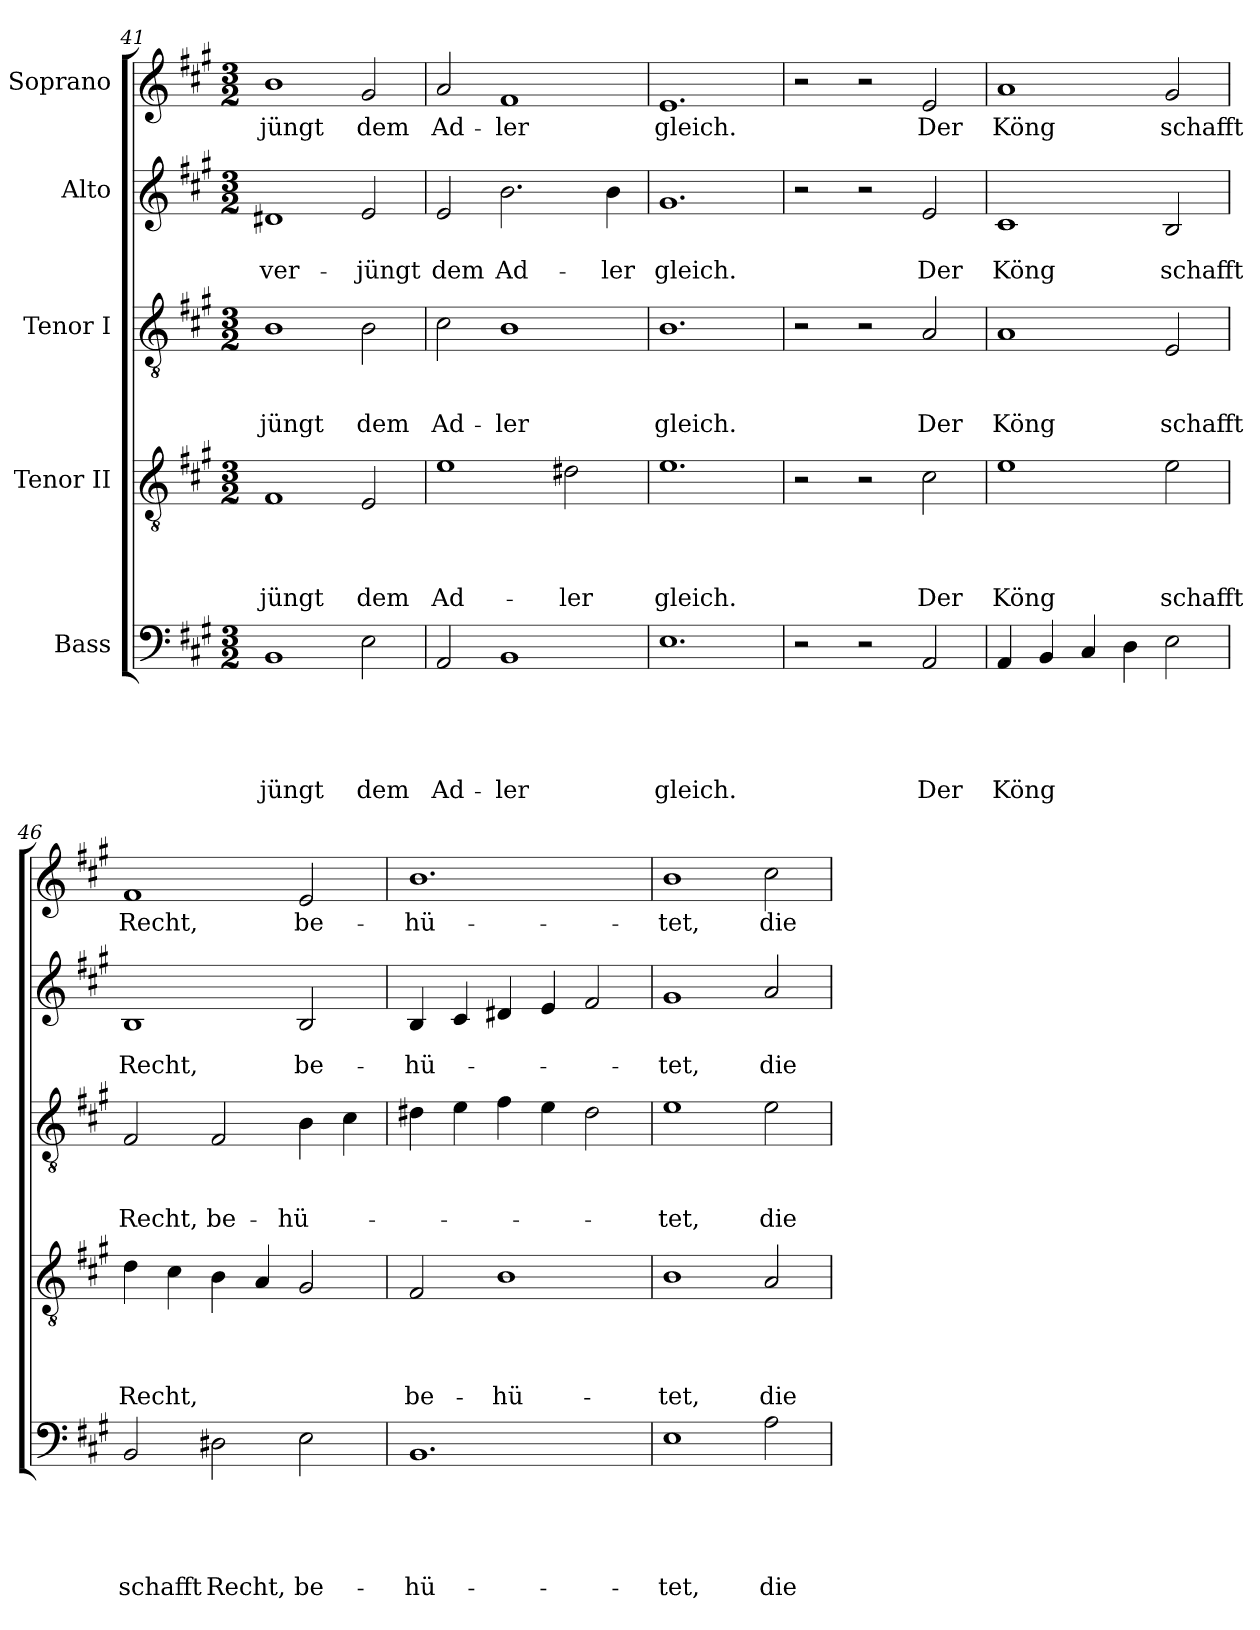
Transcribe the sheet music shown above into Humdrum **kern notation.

**kern	**text	**text	**text	**text	**text	**kern	**text	**text	**text	**text	**kern	**text	**text	**text	**kern	**text	**text	**kern	**text
*part5	*part5	*part5	*part5	*part5	*part5	*part4	*part4	*part4	*part4	*part4	*part3	*part3	*part3	*part3	*part2	*part2	*part2	*part1	*part1
*staff5	*staff5	*staff5	*staff5	*staff5	*staff5	*staff4	*staff4	*staff4	*staff4	*staff4	*staff3	*staff3	*staff3	*staff3	*staff2	*staff2	*staff2	*staff1	*staff1
*I"Bass	*	*	*	*	*	*I"Tenor II	*	*	*	*	*I"Tenor I	*	*	*	*I"Alto	*	*	*I"Soprano	*
*clefF4	*	*	*	*	*	*clefGv2	*	*	*	*	*clefGv2	*	*	*	*clefG2	*	*	*clefG2	*
*k[f#c#g#]	*	*	*	*	*	*k[f#c#g#]	*	*	*	*	*k[f#c#g#]	*	*	*	*k[f#c#g#]	*	*	*k[f#c#g#]	*
*A:	*	*	*	*	*	*A:	*	*	*	*	*A:	*	*	*	*A:	*	*	*A:	*
*M3/2	*	*	*	*	*	*M3/2	*	*	*	*	*M3/2	*	*	*	*M3/2	*	*	*M3/2	*
=41	=41	=41	=41	=41	=41	=41	=41	=41	=41	=41	=41	=41	=41	=41	=41	=41	=41	=41	=41
!	!	!	!	!	!LO:LY:b	!	!	!	!	!LO:LY:b	!	!	!	!LO:LY:b	!	!	!LO:LY:b	!	!LO:LY:b
1BB	.	.	.	.	-jüngt	1F#	.	.	.	-jüngt	1B	.	.	-jüngt	1d#X	.	ver-	1b	-jüngt
!	!	!	!	!	!LO:LY:b	!	!	!	!	!LO:LY:b	!	!	!	!LO:LY:b	!	!	!LO:LY:b	!	!LO:LY:b
2E\	.	.	.	.	dem	2E/	.	.	.	dem	2B\	.	.	dem	2e/	.	-jüngt	2g#/	dem
!!LO:PB:g=z
=42	=42	=42	=42	=42	=42	=42	=42	=42	=42	=42	=42	=42	=42	=42	=42	=42	=42	=42	=42
!	!	!	!	!	!LO:LY:b	!	!	!	!	!LO:LY:b	!	!	!	!LO:LY:b	!	!	!LO:LY:b	!	!LO:LY:b
2AA/	.	.	.	.	Ad-	1e	.	.	.	Ad-	2c#\	.	.	Ad-	2e/	.	dem	2a/	Ad-
!	!	!	!	!	!LO:LY:b	!	!	!	!	!	!	!	!	!LO:LY:b	!	!	!LO:LY:b	!	!LO:LY:b
1BB	.	.	.	.	-ler	.	.	.	.	.	1B	.	.	-ler	2.b\	.	Ad-	1f#	-ler
!	!	!	!	!	!	!	!	!	!	!LO:LY:b	!	!	!	!	!	!	!	!	!
.	.	.	.	.	.	2d#X\	.	.	.	-ler	.	.	.	.	.	.	.	.	.
!	!	!	!	!	!	!	!	!	!	!	!	!	!	!	!	!	!LO:LY:b	!	!
.	.	.	.	.	.	.	.	.	.	.	.	.	.	.	4b\	.	-ler	.	.
=43	=43	=43	=43	=43	=43	=43	=43	=43	=43	=43	=43	=43	=43	=43	=43	=43	=43	=43	=43
!	!	!	!	!	!LO:LY:b	!	!	!	!	!LO:LY:b	!	!	!	!LO:LY:b	!	!	!LO:LY:b	!	!LO:LY:b
1.E	.	.	.	.	gleich.	1.e	.	.	.	gleich.	1.B	.	.	gleich.	1.g#	.	gleich.	1.e	gleich.
=44	=44	=44	=44	=44	=44	=44	=44	=44	=44	=44	=44	=44	=44	=44	=44	=44	=44	=44	=44
2r	.	.	.	.	.	2r	.	.	.	.	2r	.	.	.	2r	.	.	2r	.
2r	.	.	.	.	.	2r	.	.	.	.	2r	.	.	.	2r	.	.	2r	.
!	!	!	!	!	!LO:LY:b	!	!	!	!	!LO:LY:b	!	!	!	!LO:LY:b	!	!	!LO:LY:b	!	!LO:LY:b
2AA/	.	.	.	.	Der	2c#\	.	.	.	Der	2A/	.	.	Der	2e/	.	Der	2e/	Der
=45	=45	=45	=45	=45	=45	=45	=45	=45	=45	=45	=45	=45	=45	=45	=45	=45	=45	=45	=45
!	!	!	!	!	!LO:LY:b	!	!	!	!	!LO:LY:b	!	!	!	!LO:LY:b	!	!	!LO:LY:b	!	!LO:LY:b
4AA/	.	.	.	.	Köng	1e	.	.	.	Köng	1A	.	.	Köng	1c#	.	Köng	1a	Köng
4BB/	.	.	.	.	.	.	.	.	.	.	.	.	.	.	.	.	.	.	.
4C#/	.	.	.	.	.	.	.	.	.	.	.	.	.	.	.	.	.	.	.
4D\	.	.	.	.	.	.	.	.	.	.	.	.	.	.	.	.	.	.	.
!	!	!	!	!	!	!	!	!	!	!LO:LY:b	!	!	!	!LO:LY:b	!	!	!LO:LY:b	!	!LO:LY:b
2E\	.	.	.	.	.	2e\	.	.	.	schafft	2E/	.	.	schafft	2B/	.	schafft	2g#/	schafft
=46	=46	=46	=46	=46	=46	=46	=46	=46	=46	=46	=46	=46	=46	=46	=46	=46	=46	=46	=46
!	!	!	!	!	!LO:LY:b	!	!	!	!	!LO:LY:b	!	!	!	!LO:LY:b	!	!	!LO:LY:b	!	!LO:LY:b
2BB/	.	.	.	.	schafft	4d\	.	.	.	Recht,	2F#/	.	.	Recht,	1B	.	Recht,	1f#	Recht,
.	.	.	.	.	.	4c#\	.	.	.	.	.	.	.	.	.	.	.	.	.
!	!	!	!	!	!LO:LY:b	!	!	!	!	!	!	!	!	!LO:LY:b	!	!	!	!	!
2D#X\	.	.	.	.	Recht,	4B\	.	.	.	.	2F#/	.	.	be-	.	.	.	.	.
.	.	.	.	.	.	4A/	.	.	.	.	.	.	.	.	.	.	.	.	.
!	!	!	!	!	!LO:LY:b	!	!	!	!	!	!	!	!	!LO:LY:b	!	!	!LO:LY:b	!	!LO:LY:b
2E\	.	.	.	.	be-	2G#/	.	.	.	.	4B\	.	.	-hü-	2B/	.	be-	2e/	be-
.	.	.	.	.	.	.	.	.	.	.	4c#\	.	.	.	.	.	.	.	.
=47	=47	=47	=47	=47	=47	=47	=47	=47	=47	=47	=47	=47	=47	=47	=47	=47	=47	=47	=47
!	!	!	!	!	!LO:LY:b	!	!	!	!	!LO:LY:b	!	!	!	!	!	!	!LO:LY:b	!	!LO:LY:b
1.BB	.	.	.	.	-hü-	2F#/	.	.	.	be-	4d#X\	.	.	.	4B/	.	-hü-	1.b	-hü-
.	.	.	.	.	.	.	.	.	.	.	4e\	.	.	.	4c#/	.	.	.	.
!	!	!	!	!	!	!	!	!	!	!LO:LY:b	!	!	!	!	!	!	!	!	!
.	.	.	.	.	.	1B	.	.	.	-hü-	4f#\	.	.	.	4d#X/	.	.	.	.
.	.	.	.	.	.	.	.	.	.	.	4e\	.	.	.	4e/	.	.	.	.
.	.	.	.	.	.	.	.	.	.	.	2d#\	.	.	.	2f#/	.	.	.	.
!!LO:LB:g=z
=48	=48	=48	=48	=48	=48	=48	=48	=48	=48	=48	=48	=48	=48	=48	=48	=48	=48	=48	=48
!	!	!	!	!	!LO:LY:b	!	!	!	!	!LO:LY:b	!	!	!	!LO:LY:b	!	!	!LO:LY:b	!	!LO:LY:b
1E	.	.	.	.	-tet,	1B	.	.	.	-tet,	1e	.	.	-tet,	1g#	.	-tet,	1b	-tet,
!	!	!	!	!	!LO:LY:b	!	!	!	!	!LO:LY:b	!	!	!	!LO:LY:b	!	!	!LO:LY:b	!	!LO:LY:b
2A\	.	.	.	.	die	2A/	.	.	.	die	2e\	.	.	die	2a/	.	die	2cc#\	die
=	=	=	=	=	=	=	=	=	=	=	=	=	=	=	=	=	=	=	=
*-	*-	*-	*-	*-	*-	*-	*-	*-	*-	*-	*-	*-	*-	*-	*-	*-	*-	*-	*-
